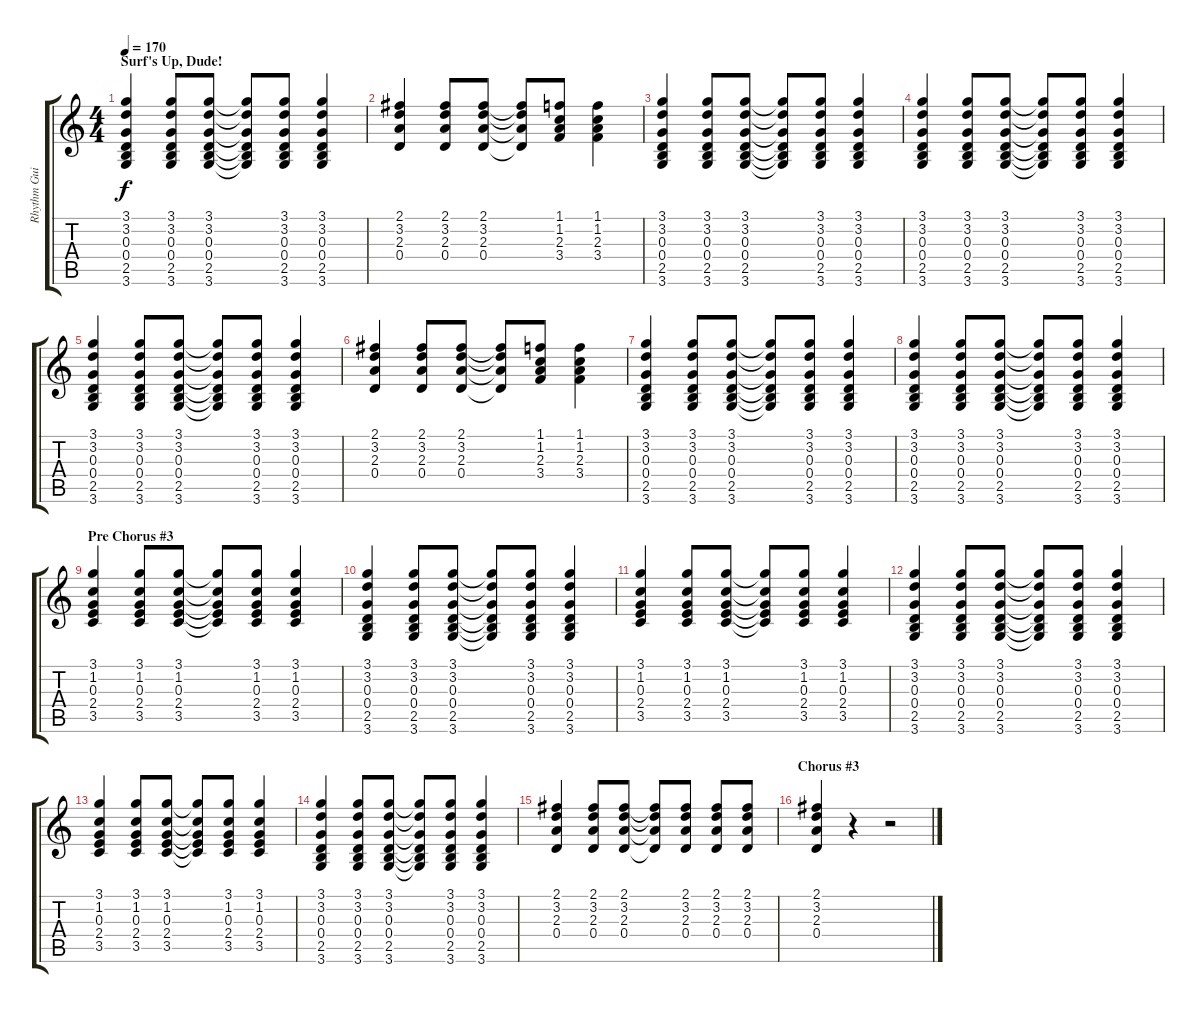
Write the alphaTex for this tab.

\track ("Rhythm Guitar" "Rhythm Gui") {instrument electricguitarclean}
\staff {score tabs}
\tuning (E4 B3 G3 D3 A2 E2) {hide}
\ts (4 4)
\section ("" "Surf's Up, Dude!")
\tempo 170
\clef g2
\ks c
(3.1 3.2 0.3 0.4 2.5 3.6).4{dy f} (3.1 3.2 0.3 0.4 2.5 3.6).8 (3.1 3.2 0.3 0.4 2.5 3.6).8 (3.1{t} 3.2{t} 0.3{t} 0.4{t} 2.5{t} 3.6{t}).8 (3.1 3.2 0.3 0.4 2.5 3.6).8 (3.1 3.2 0.3 0.4 2.5 3.6).4 |
(2.1 3.2 2.3 0.4).4 (2.1 3.2 2.3 0.4).8 (2.1 3.2 2.3 0.4).8 (2.1{t} 3.2{t} 2.3{t} 0.4{t}).8 (1.1 1.2 2.3 3.4).8 (1.1 1.2 2.3 3.4).4 |
(3.1 3.2 0.3 0.4 2.5 3.6).4 (3.1 3.2 0.3 0.4 2.5 3.6).8 (3.1 3.2 0.3 0.4 2.5 3.6).8 (3.1{t} 3.2{t} 0.3{t} 0.4{t} 2.5{t} 3.6{t}).8 (3.1 3.2 0.3 0.4 2.5 3.6).8 (3.1 3.2 0.3 0.4 2.5 3.6).4 |
(3.1 3.2 0.3 0.4 2.5 3.6).4 (3.1 3.2 0.3 0.4 2.5 3.6).8 (3.1 3.2 0.3 0.4 2.5 3.6).8 (3.1{t} 3.2{t} 0.3{t} 0.4{t} 2.5{t} 3.6{t}).8 (3.1 3.2 0.3 0.4 2.5 3.6).8 (3.1 3.2 0.3 0.4 2.5 3.6).4 |
(3.1 3.2 0.3 0.4 2.5 3.6).4 (3.1 3.2 0.3 0.4 2.5 3.6).8 (3.1 3.2 0.3 0.4 2.5 3.6).8 (3.1{t} 3.2{t} 0.3{t} 0.4{t} 2.5{t} 3.6{t}).8 (3.1 3.2 0.3 0.4 2.5 3.6).8 (3.1 3.2 0.3 0.4 2.5 3.6).4 |
(2.1 3.2 2.3 0.4).4 (2.1 3.2 2.3 0.4).8 (2.1 3.2 2.3 0.4).8 (2.1{t} 3.2{t} 2.3{t} 0.4{t}).8 (1.1 1.2 2.3 3.4).8 (1.1 1.2 2.3 3.4).4 |
(3.1 3.2 0.3 0.4 2.5 3.6).4 (3.1 3.2 0.3 0.4 2.5 3.6).8 (3.1 3.2 0.3 0.4 2.5 3.6).8 (3.1{t} 3.2{t} 0.3{t} 0.4{t} 2.5{t} 3.6{t}).8 (3.1 3.2 0.3 0.4 2.5 3.6).8 (3.1 3.2 0.3 0.4 2.5 3.6).4 |
(3.1 3.2 0.3 0.4 2.5 3.6).4 (3.1 3.2 0.3 0.4 2.5 3.6).8 (3.1 3.2 0.3 0.4 2.5 3.6).8 (3.1{t} 3.2{t} 0.3{t} 0.4{t} 2.5{t} 3.6{t}).8 (3.1 3.2 0.3 0.4 2.5 3.6).8 (3.1 3.2 0.3 0.4 2.5 3.6).4 |
\section ("" "Pre Chorus #3")
(3.1 1.2 0.3 2.4 3.5).4 (3.1 1.2 0.3 2.4 3.5).8 (3.1 1.2 0.3 2.4 3.5).8 (3.1{t} 1.2{t} 0.3{t} 2.4{t} 3.5{t}).8 (3.1 1.2 0.3 2.4 3.5).8 (3.1 1.2 0.3 2.4 3.5).4 |
(3.1 3.2 0.3 0.4 2.5 3.6).4 (3.1 3.2 0.3 0.4 2.5 3.6).8 (3.1 3.2 0.3 0.4 2.5 3.6).8 (3.1{t} 3.2{t} 0.3{t} 0.4{t} 2.5{t} 3.6{t}).8 (3.1 3.2 0.3 0.4 2.5 3.6).8 (3.1 3.2 0.3 0.4 2.5 3.6).4 |
(3.1 1.2 0.3 2.4 3.5).4 (3.1 1.2 0.3 2.4 3.5).8 (3.1 1.2 0.3 2.4 3.5).8 (3.1{t} 1.2{t} 0.3{t} 2.4{t} 3.5{t}).8 (3.1 1.2 0.3 2.4 3.5).8 (3.1 1.2 0.3 2.4 3.5).4 |
(3.1 3.2 0.3 0.4 2.5 3.6).4 (3.1 3.2 0.3 0.4 2.5 3.6).8 (3.1 3.2 0.3 0.4 2.5 3.6).8 (3.1{t} 3.2{t} 0.3{t} 0.4{t} 2.5{t} 3.6{t}).8 (3.1 3.2 0.3 0.4 2.5 3.6).8 (3.1 3.2 0.3 0.4 2.5 3.6).4 |
(3.1 1.2 0.3 2.4 3.5).4 (3.1 1.2 0.3 2.4 3.5).8 (3.1 1.2 0.3 2.4 3.5).8 (3.1{t} 1.2{t} 0.3{t} 2.4{t} 3.5{t}).8 (3.1 1.2 0.3 2.4 3.5).8 (3.1 1.2 0.3 2.4 3.5).4 |
(3.1 3.2 0.3 0.4 2.5 3.6).4 (3.1 3.2 0.3 0.4 2.5 3.6).8 (3.1 3.2 0.3 0.4 2.5 3.6).8 (3.1{t} 3.2{t} 0.3{t} 0.4{t} 2.5{t} 3.6{t}).8 (3.1 3.2 0.3 0.4 2.5 3.6).8 (3.1 3.2 0.3 0.4 2.5 3.6).4 |
(2.1 3.2 2.3 0.4).4 (2.1 3.2 2.3 0.4).8 (2.1 3.2 2.3 0.4).8 (2.1{t} 3.2{t} 2.3{t} 0.4{t}).8 (2.1 3.2 2.3 0.4).8 (2.1 3.2 2.3 0.4).8 (2.1 3.2 2.3 0.4).8 |
\section ("" "Chorus #3")
(2.1 3.2 2.3 0.4).4 r.4 r.2
